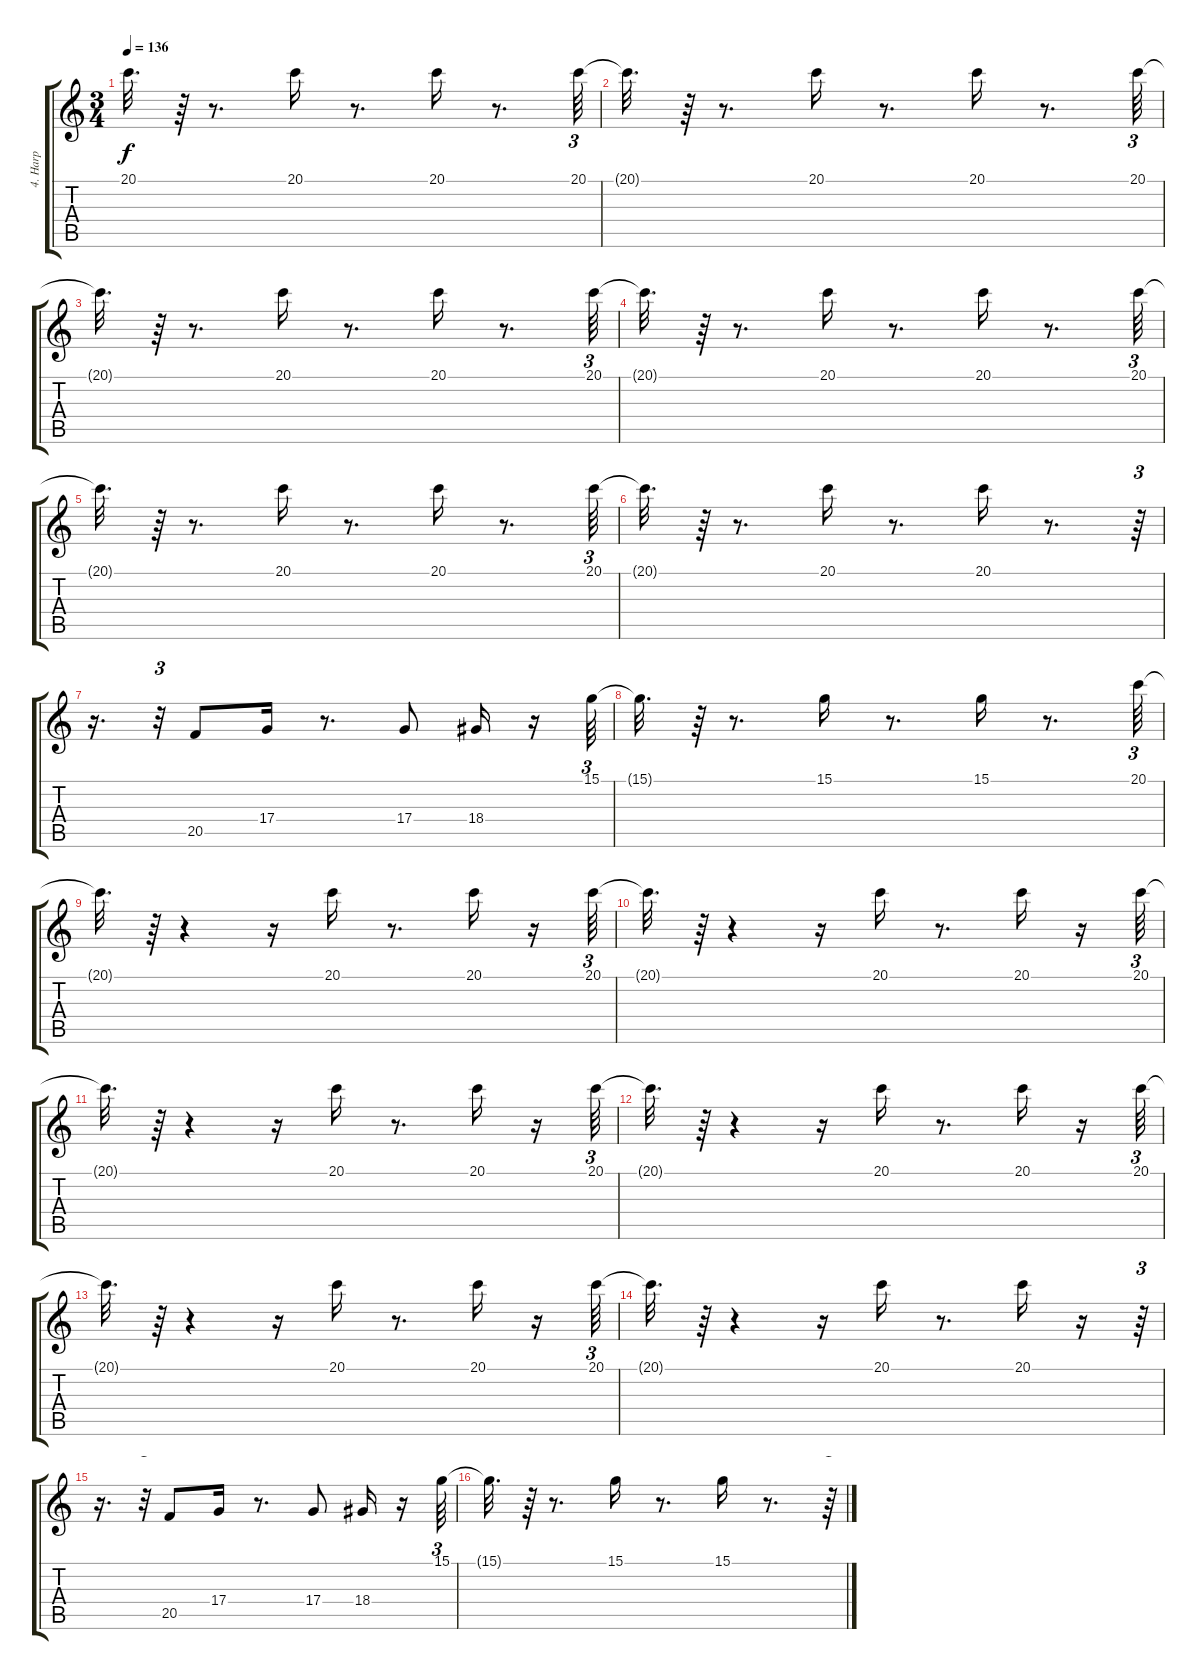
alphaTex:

\track ("4. Harp" "4. Harp") {instrument orchestralharp}
\staff {score tabs}
\tuning (E4 B3 G3 D3 A2 E2) {hide}
\ts (3 4)
\tempo 136
\clef g2
\ks c
20.1{t}.32{d dy f} r.64 r.8{d} 20.1.16 r.8{d} 20.1.16 r.8{d} 20.1.64{tu (3 2)} |
20.1{t}.32{d} r.64 r.8{d} 20.1.16 r.8{d} 20.1.16 r.8{d} 20.1.64{tu (3 2)} |
20.1{t}.32{d} r.64 r.8{d} 20.1.16 r.8{d} 20.1.16 r.8{d} 20.1.64{tu (3 2)} |
20.1{t}.32{d} r.64 r.8{d} 20.1.16 r.8{d} 20.1.16 r.8{d} 20.1.64{tu (3 2)} |
20.1{t}.32{d} r.64 r.8{d} 20.1.16 r.8{d} 20.1.16 r.8{d} 20.1.64{tu (3 2)} |
20.1{t}.32{d} r.64 r.8{d} 20.1.16 r.8{d} 20.1.16 r.8{d} r.64{tu (3 2)} |
r.16{d} r.32{tu (3 2)} 20.5.8 17.4.16 r.8{d} 17.4.8 18.4.16 r.16 15.1.64{tu (3 2)} |
15.1{t}.32{d} r.64 r.8{d} 15.1.16 r.8{d} 15.1.16 r.8{d} 20.1.64{tu (3 2)} |
20.1{t}.32{d} r.64 r.4 r.16 20.1.16 r.8{d} 20.1.16 r.16 20.1.64{tu (3 2)} |
20.1{t}.32{d} r.64 r.4 r.16 20.1.16 r.8{d} 20.1.16 r.16 20.1.64{tu (3 2)} |
20.1{t}.32{d} r.64 r.4 r.16 20.1.16 r.8{d} 20.1.16 r.16 20.1.64{tu (3 2)} |
20.1{t}.32{d} r.64 r.4 r.16 20.1.16 r.8{d} 20.1.16 r.16 20.1.64{tu (3 2)} |
20.1{t}.32{d} r.64 r.4 r.16 20.1.16 r.8{d} 20.1.16 r.16 20.1.64{tu (3 2)} |
20.1{t}.32{d} r.64 r.4 r.16 20.1.16 r.8{d} 20.1.16 r.16 r.64{tu (3 2)} |
r.16{d} r.32{tu (3 2)} 20.5.8 17.4.16 r.8{d} 17.4.8 18.4.16 r.16 15.1.64{tu (3 2)} |
15.1{t}.32{d} r.64 r.8{d} 15.1.16 r.8{d} 15.1.16 r.8{d} r.64{tu (3 2)}
